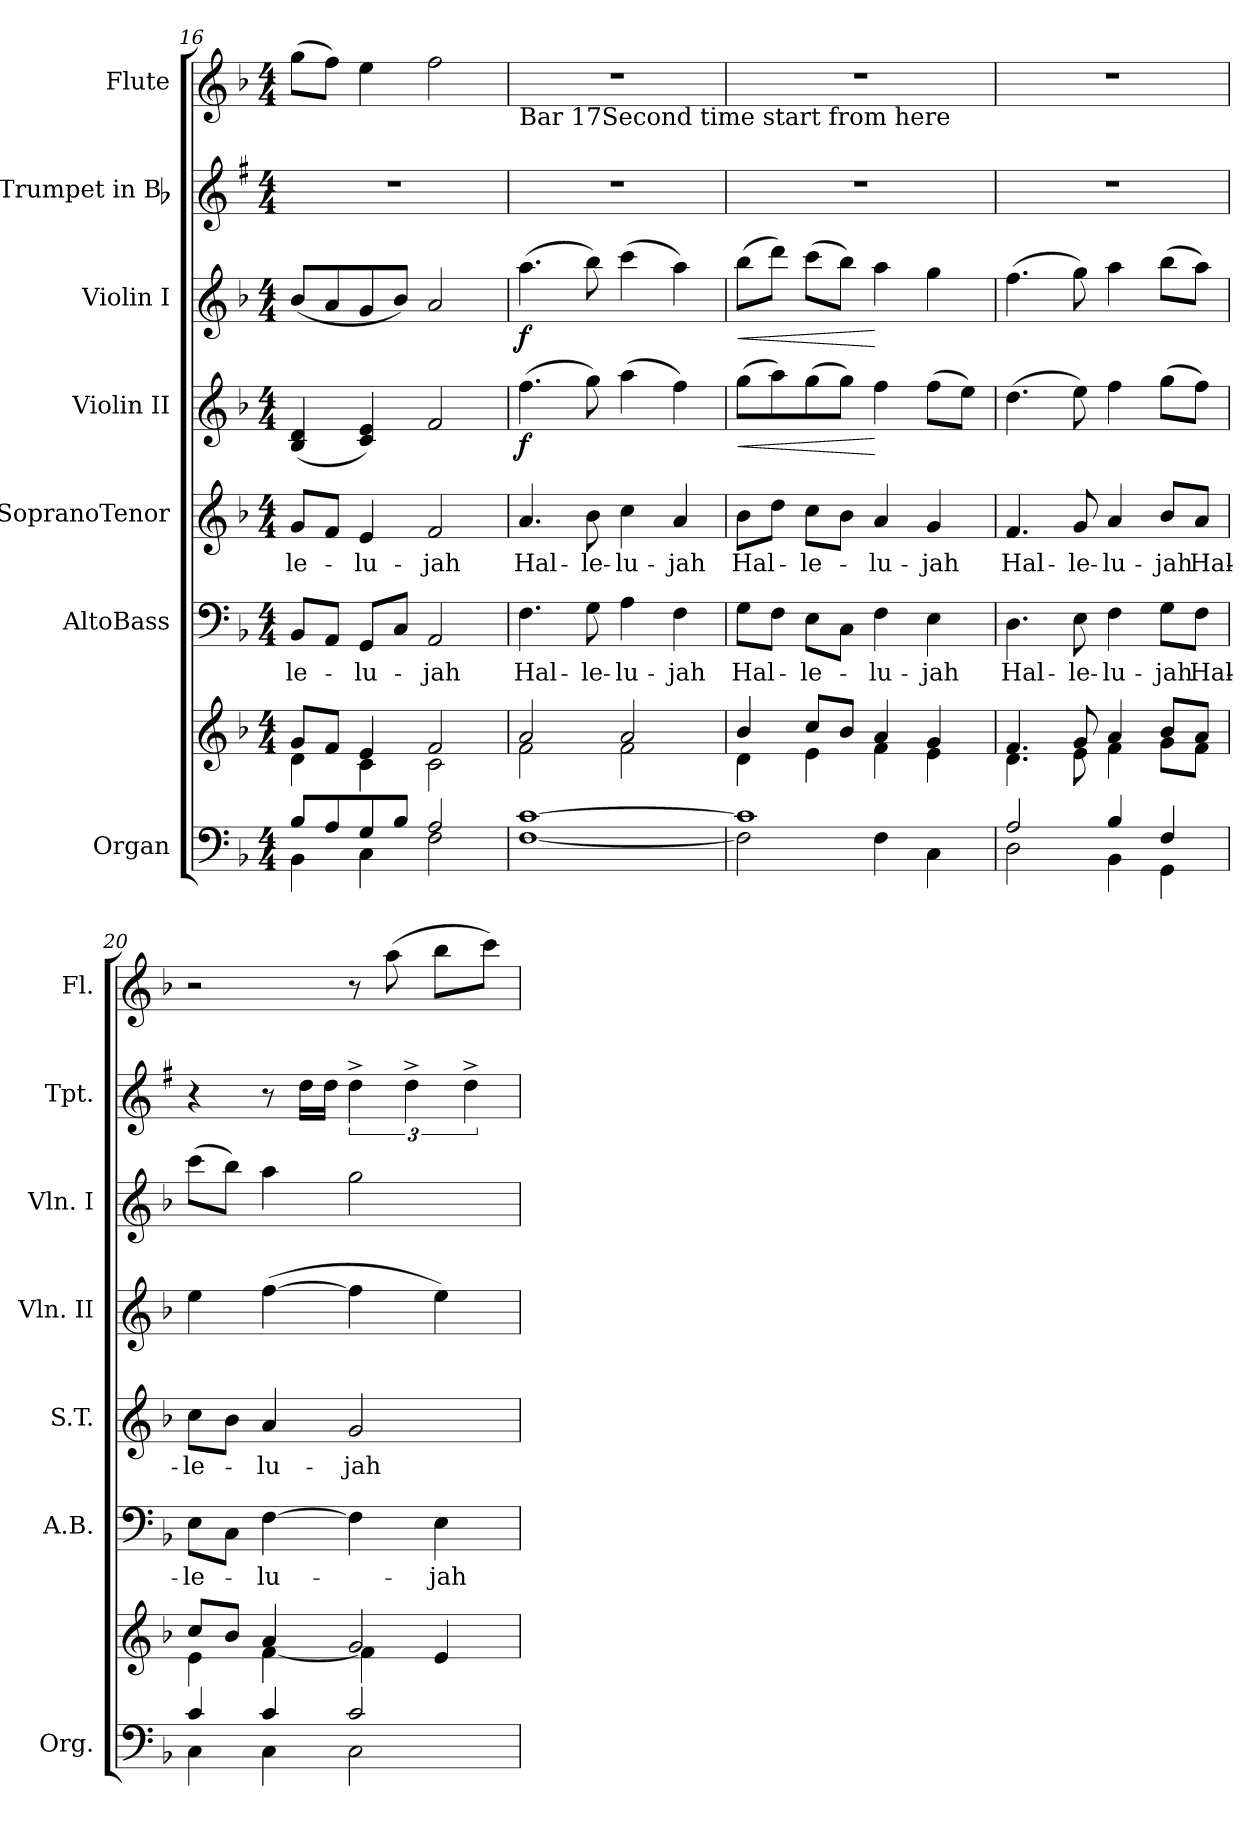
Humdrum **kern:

**kern	**kern	**kern	**text	**kern	**text	**kern	**dynam	**kern	**dynam	**kern	**kern
*part7	*part7	*part6	*part6	*part5	*part5	*part4	*part4	*part3	*part3	*part2	*part1
*staff8	*staff7	*staff6	*staff6	*staff5	*staff5	*staff4	*staff4	*staff3	*staff3	*staff2	*staff1
*I"Organ	*	*I"AltoBass	*	*I"SopranoTenor	*	*I"Violin II	*	*I"Violin I	*	*I"Trumpet in Bb	*I"Flute
*I'Org.	*	*I'A.B.	*	*I'S.T.	*	*I'Vln. II	*	*I'Vln. I	*	*I'Tpt.	*I'Fl.
*clefF4	*clefG2	*clefF4	*	*clefG2	*	*clefG2	*	*clefG2	*	*clefG2	*clefG2
*	*	*	*	*	*	*	*	*	*	*ITrd1c2	*
*k[b-]	*k[b-]	*k[b-]	*	*k[b-]	*	*k[b-]	*	*k[b-]	*	*k[b-]	*k[b-]
*F:	*F:	*F:	*	*F:	*	*F:	*	*F:	*	*F:	*F:
*M4/4	*M4/4	*M4/4	*	*M4/4	*	*M4/4	*	*M4/4	*	*M4/4	*M4/4
=16	=16	=16	=16	=16	=16	=16	=16	=16	=16	=16	=16
*^	*^	*	*	*	*	*	*	*	*	*	*
8B-/L	4BB-\	8g/L	4d\	8BB-/L	-le-	8g/L	-le-	(<4B-/ 4d/	.	(<8b-/L	.	1r	(>8gg\L
8A/	.	8f/J	.	8AA/J	.	8f/J	.	.	.	8a/	.	.	8ff\J)
8G/	4C\	4e/	4c\	8GG/L	-lu-	4e/	-lu-	4c/ 4e/)	.	8g/	.	.	4ee\
8B-/J	.	.	.	8C/J	.	.	.	.	.	8b-/J)	.	.	.
2A/	2F\	2f/	2c\	2AA/	-jah	2f/	-jah	2f/	.	2a/	.	.	2ff\
=17	=17	=17	=17	=17	=17	=17	=17	=17	=17	=17	=17	=17	=17
!	!	!	!	!	!	!	!	!	!	!	!	!	!LO:TX:b:t=Bar 17Second time start from here
!	!	!	!	!	!	!	!	!	!LO:DY:b	!	!LO:DY:b	!	!
[>1c	[>1F	2a/	2f\	4.F\	Hal-	4.a/	Hal-	(>4.ff\	f	(>4.aa\	f	1r	1r
.	.	.	.	8G\	-le-	8b-\	-le-	8gg\)	.	8bb-\)	.	.	.
.	.	2a/	2f\	4A\	-lu-	4cc\	-lu-	(>4aa\	.	(>4ccc\	.	.	.
.	.	.	.	4F\	-jah	4a/	-jah	4ff\)	.	4aa\)	.	.	.
=18	=18	=18	=18	=18	=18	=18	=18	=18	=18	=18	=18	=18	=18
!	!	!	!	!	!	!	!	!	!LO:HP:b	!	!LO:HP:b	!	!
1c]	2F\]	4b-/	4d\	8G\L	Hal-	8b-\L	Hal-	(>8gg\L	<	(>8bb-\L	<	1r	1r
.	.	.	.	8F\J	.	8dd\J	.	8aa\)	.	8ddd\J)	.	.	.
.	.	8cc/L	4e\	8E\L	-le-	8cc\L	-le-	(>8gg\	.	(>8ccc\L	.	.	.
.	.	8b-/J	.	8C\J	.	8b-\J	.	8gg\J)	.	8bb-\J)	.	.	.
.	4F\	4a/	4f\	4F\	-lu-	4a/	-lu-	4ff\	[	4aa\	[	.	.
.	4C\	4g/	4e\	4E\	-jah	4g/	-jah	(>8ff\L	.	4gg\	.	.	.
.	.	.	.	.	.	.	.	8ee\J)	.	.	.	.	.
=19	=19	=19	=19	=19	=19	=19	=19	=19	=19	=19	=19	=19	=19
2A/	2D\	4.f/	4.d\	4.D\	Hal-	4.f/	Hal-	(>4.dd\	.	(>4.ff\	.	1r	1r
.	.	8g/	8e\	8E\	-le-	8g/	-le-	8ee\)	.	8gg\)	.	.	.
4B-/	4BB-\	4a/	4f\	4F\	-lu-	4a/	-lu-	4ff\	.	4aa\	.	.	.
4F/	4GG\	8b-/L	8g\L	8G\L	-jah	8b-/L	-jah	(>8gg\L	.	(>8bb-\L	.	.	.
.	.	8a/J	8f\J	8F\J	Hal-	8a/J	Hal-	8ff\J)	.	8aa\J)	.	.	.
=20	=20	=20	=20	=20	=20	=20	=20	=20	=20	=20	=20	=20	=20
4c/	4C\	8cc/L	4e\	8E\L	-le-	8cc\L	-le-	4ee\	.	(>8ccc\L	.	4r	2r
.	.	8b-/J	.	8C\J	.	8b-\J	.	.	.	8bb-\J)	.	.	.
4c/	4C\	4a/	[<4f\	[>4F\	-lu-	4a/	-lu-	(>[>4ff\	.	4aa\	.	8r	.
.	.	.	.	.	.	.	.	.	.	.	.	16cc\LL	.
.	.	.	.	.	.	.	.	.	.	.	.	16cc\JJ	.
2c/	2C\	2g/	4f\]	4F\]	.	2g/	-jah	4ff\]	.	2gg\	.	6cc^\	8r
.	.	.	.	.	.	.	.	.	.	.	.	.	(>8aa\
.	.	.	.	.	.	.	.	.	.	.	.	6cc^\	.
.	.	.	4e/	4E\	-jah	.	.	4ee\)	.	.	.	.	8bb-\L
.	.	.	.	.	.	.	.	.	.	.	.	6cc^\	.
.	.	.	.	.	.	.	.	.	.	.	.	.	8ccc\J)
*v	*v	*	*	*	*	*	*	*	*	*	*	*	*
*	*v	*v	*	*	*	*	*	*	*	*	*	*
=	=	=	=	=	=	=	=	=	=	=	=
*-	*-	*-	*-	*-	*-	*-	*-	*-	*-	*-	*-
